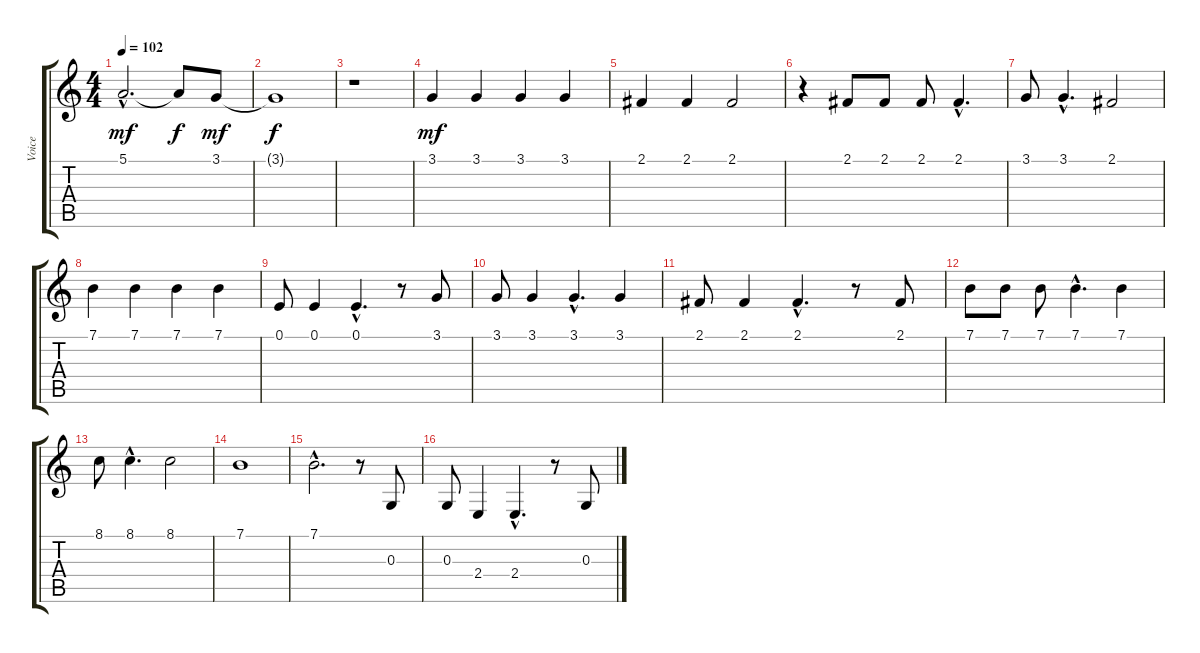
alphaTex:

\track ("Voice" "Voice") {instrument acousticgrandpiano}
\staff {score tabs}
\tuning (E4 B3 G3 D3 A2 E2) {hide}
\ts (4 4)
\tempo 102
\clef g2
\ks c
5.1{hac}.2{d dy mf} 5.1{t}.8{dy f} 3.1.8{dy mf} |
3.1{t}.1{dy f} |
r.1 |
3.1.4{dy mf} 3.1.4 3.1.4 3.1.4 |
2.1.4 2.1.4 2.1.2 |
r.4 2.1.8 2.1.8 2.1.8 2.1{hac}.4{d} |
3.1.8 3.1{hac}.4{d} 2.1.2 |
7.1.4 7.1.4 7.1.4 7.1.4 |
0.1.8 0.1.4 0.1{hac}.4{d} r.8 3.1.8 |
3.1.8 3.1.4 3.1{hac}.4{d} 3.1.4 |
2.1.8 2.1.4 2.1{hac}.4{d} r.8 2.1.8 |
7.1.8 7.1.8 7.1.8 7.1{hac}.4{d} 7.1.4 |
8.1.8 8.1{hac}.4{d} 8.1.2 |
7.1.1 |
7.1{hac}.2{d} r.8 0.3.8 |
0.3.8 2.4.4 2.4{hac}.4{d} r.8 0.3.8
